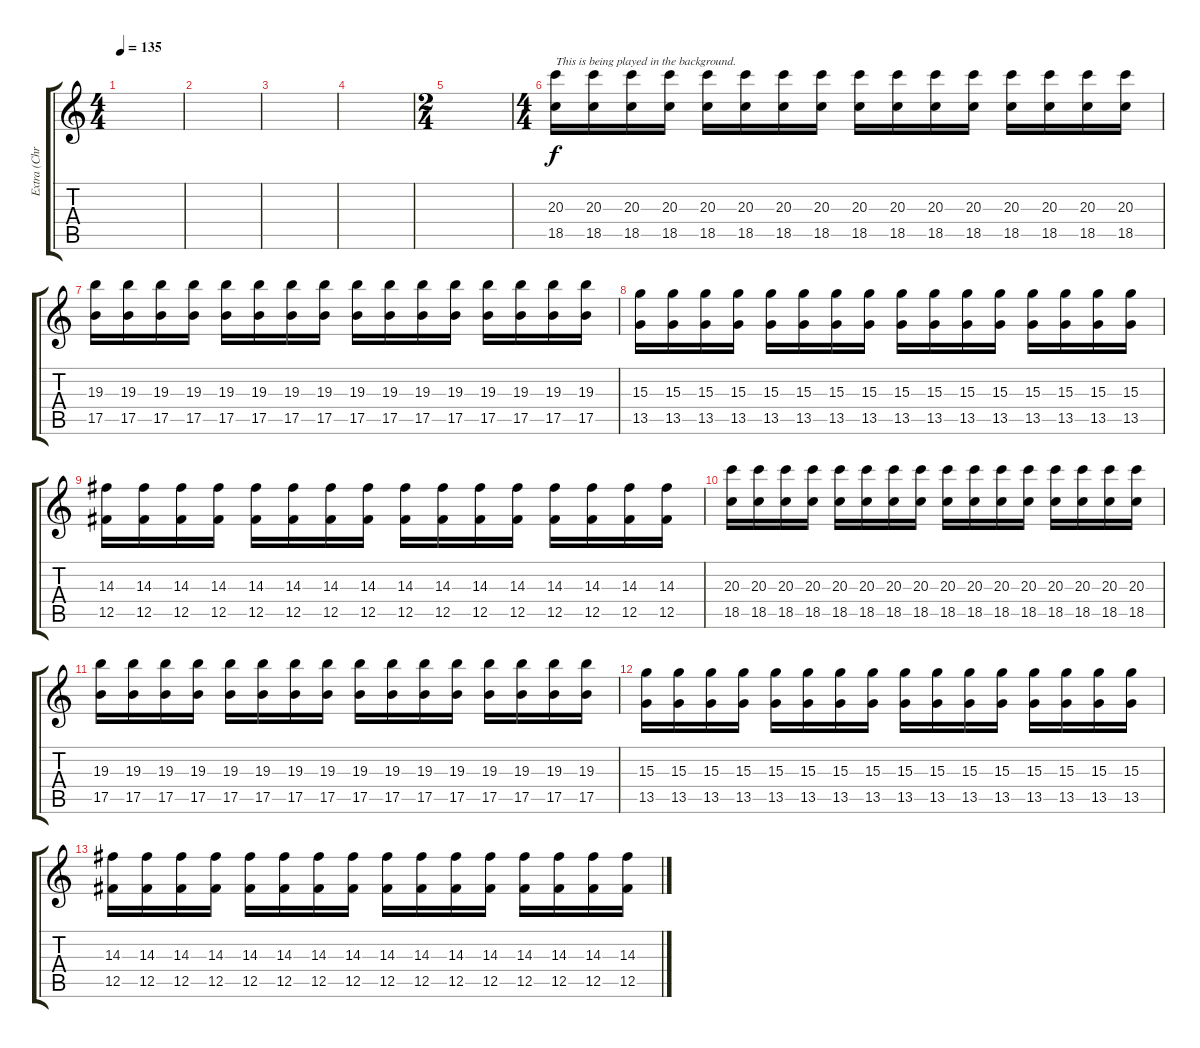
\track ("Extra (Chris)" "Extra (Chr") {instrument distortionguitar}
\staff {score tabs}
\tuning (Db4 Ab3 E3 B2 Gb2 B1) {hide}
\ts (4 4)
\tempo 135
\clef g2
\ks c
|
|
|
|
\ts (2 4)
|
\ts (4 4)
(20.3 18.5).16{txt "This is being played in the background." dy f} (20.3 18.5).16 (20.3 18.5).16 (20.3 18.5).16 (20.3 18.5).16 (20.3 18.5).16 (20.3 18.5).16 (20.3 18.5).16 (20.3 18.5).16 (20.3 18.5).16 (20.3 18.5).16 (20.3 18.5).16 (20.3 18.5).16 (20.3 18.5).16 (20.3 18.5).16 (20.3 18.5).16 |
(19.3 17.5).16 (19.3 17.5).16 (19.3 17.5).16 (19.3 17.5).16 (19.3 17.5).16 (19.3 17.5).16 (19.3 17.5).16 (19.3 17.5).16 (19.3 17.5).16 (19.3 17.5).16 (19.3 17.5).16 (19.3 17.5).16 (19.3 17.5).16 (19.3 17.5).16 (19.3 17.5).16 (19.3 17.5).16 |
(15.3 13.5).16 (15.3 13.5).16 (15.3 13.5).16 (15.3 13.5).16 (15.3 13.5).16 (15.3 13.5).16 (15.3 13.5).16 (15.3 13.5).16 (15.3 13.5).16 (15.3 13.5).16 (15.3 13.5).16 (15.3 13.5).16 (15.3 13.5).16 (15.3 13.5).16 (15.3 13.5).16 (15.3 13.5).16 |
(14.3 12.5).16 (14.3 12.5).16 (14.3 12.5).16 (14.3 12.5).16 (14.3 12.5).16 (14.3 12.5).16 (14.3 12.5).16 (14.3 12.5).16 (14.3 12.5).16 (14.3 12.5).16 (14.3 12.5).16 (14.3 12.5).16 (14.3 12.5).16 (14.3 12.5).16 (14.3 12.5).16 (14.3 12.5).16 |
(20.3 18.5).16 (20.3 18.5).16 (20.3 18.5).16 (20.3 18.5).16 (20.3 18.5).16 (20.3 18.5).16 (20.3 18.5).16 (20.3 18.5).16 (20.3 18.5).16 (20.3 18.5).16 (20.3 18.5).16 (20.3 18.5).16 (20.3 18.5).16 (20.3 18.5).16 (20.3 18.5).16 (20.3 18.5).16 |
(19.3 17.5).16 (19.3 17.5).16 (19.3 17.5).16 (19.3 17.5).16 (19.3 17.5).16 (19.3 17.5).16 (19.3 17.5).16 (19.3 17.5).16 (19.3 17.5).16 (19.3 17.5).16 (19.3 17.5).16 (19.3 17.5).16 (19.3 17.5).16 (19.3 17.5).16 (19.3 17.5).16 (19.3 17.5).16 |
(15.3 13.5).16 (15.3 13.5).16 (15.3 13.5).16 (15.3 13.5).16 (15.3 13.5).16 (15.3 13.5).16 (15.3 13.5).16 (15.3 13.5).16 (15.3 13.5).16 (15.3 13.5).16 (15.3 13.5).16 (15.3 13.5).16 (15.3 13.5).16 (15.3 13.5).16 (15.3 13.5).16 (15.3 13.5).16 |
(14.3 12.5).16 (14.3 12.5).16 (14.3 12.5).16 (14.3 12.5).16 (14.3 12.5).16 (14.3 12.5).16 (14.3 12.5).16 (14.3 12.5).16 (14.3 12.5).16 (14.3 12.5).16 (14.3 12.5).16 (14.3 12.5).16 (14.3 12.5).16 (14.3 12.5).16 (14.3 12.5).16 (14.3 12.5).16
